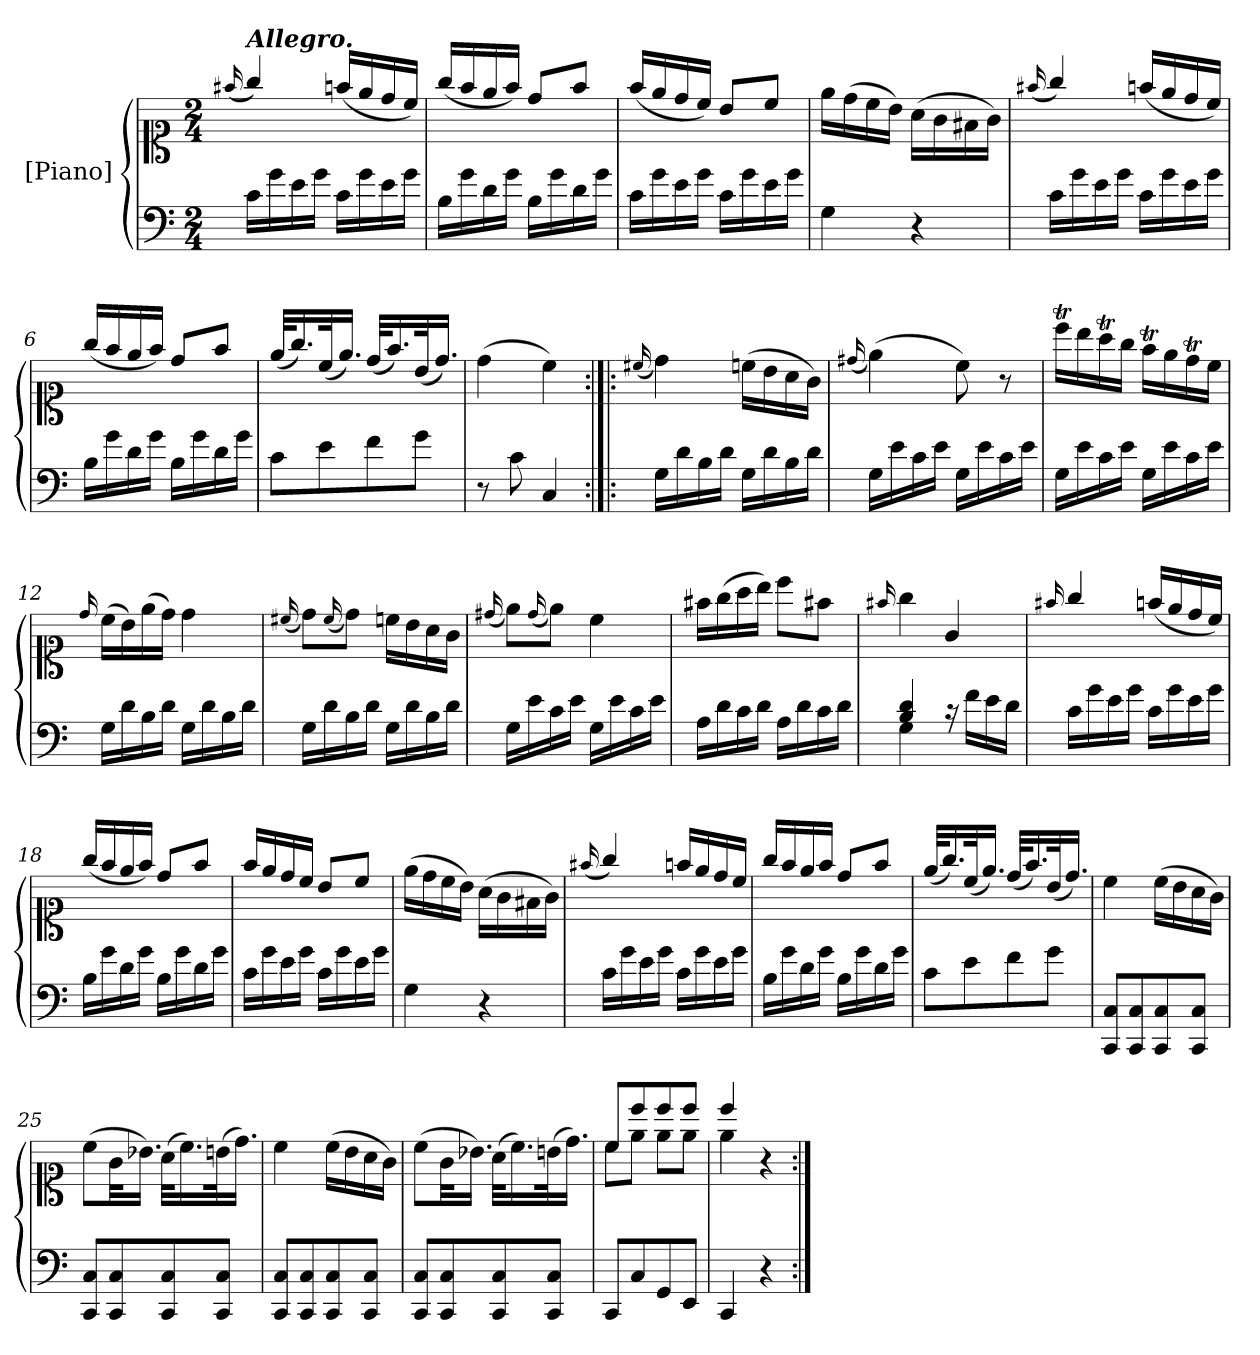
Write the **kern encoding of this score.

**kern	**kern	**dynam
*part2	*part1	*part1
*staff2	*staff1	*staff1
*I"[Piano]	*I"[Piano]	*
*clefF4	*clefC1	*
*k[]	*k[]	*
*C:	*C:	*
*M2/4	*M2/4	*
=1	=1	=1
.	(>16qqff#X/	.
!	!LO:TX:a:Bi:t=Allegro.	!
16c\LL	4gg/)	.
16g\	.	.
16e\	.	.
16g\JJ	.	.
16c\LL	(>16ffn/LL	.
16g\	16ee/	.
16e\	16dd/	.
16g\JJ	16cc/JJ)	.
=2	=2	=2
16B\LL	(>16gg/LL	.
16g\	16ff/	.
16d\	16ee/	.
16g\JJ	16ff/JJ)	.
16B\LL	8dd/L	.
16g\	.	.
16d\	8ff/J	.
16g\JJ	.	.
=3	=3	=3
16c\LL	(>16ff/LL	.
16g\	16ee/	.
16e\	16dd/	.
16g\JJ	16cc/JJ)	.
16c\LL	8b/L	.
16g\	.	.
16e\	8cc/J	.
16g\JJ	.	.
=4	=4	=4
4G\	16ee\LL	.
.	(16dd\	.
.	16cc\	.
.	16b\JJ)	.
4r	(16a\LL	.
.	16g\	.
.	16f#X\	.
.	16g\JJ)	.
=5	=5	=5
.	(>16qqff#X/	.
16c\LL	4gg/)	.
16g\	.	.
16e\	.	.
16g\JJ	.	.
16c\LL	(>16ffn/LL	.
16g\	16ee/	.
16e\	16dd/	.
16g\JJ	16cc/JJ)	.
=6	=6	=6
16B\LL	(>16gg/LL	.
16g\	16ff/	.
16d\	16ee/	.
16g\JJ	16ff/JJ)	.
16B\LL	8dd/L	.
16g\	.	.
16d\	8ff/J	.
16g\JJ	.	.
=7	=7	=7
8c\L	(>32ee/KLL	.
.	16.gg/)	.
8e\	(>32cc/K	.
.	16.ee/JJ)	.
8f\	(32dd/KLL	.
.	16.ff/)	.
8g\J	(>32b/K	.
.	16.dd/JJ)	.
=8	=8	=8
8r	(4dd\	.
8c\	.	.
4C/	4cc\)	.
=9:|!|:	=9:|!|:	=9:|!|:
.	(>16qqcc#X/	.
16G\LL	4dd\)	.
16d\	.	.
16B\	.	.
16d\JJ	.	.
16G\LL	(16ccn\LL	.
16d\	16b\	.
16B\	16a\	.
16d\JJ	16g\JJ)	.
=10	=10	=10
.	(>16qqdd#X/	.
16G\LL	(4ee\)	.
16e\	.	.
16c\	.	.
16e\JJ	.	.
16G\LL	8cc\)	.
16e\	.	.
16c\	8r	.
16e\JJ	.	.
=11	=11	=11
16G\LL	16cccT\LL	.
16e\	16bb\	.
16c\	16aaT\	.
16e\JJ	16gg\JJ	.
16G\LL	16ffT\LL	.
16e\	16ee\	.
16c\	16ddT\	.
16e\JJ	16cc\JJ	.
=12	=12	=12
.	16qqdd/	.
16G\LL	(16cc\LL	.
16d\	16b\)	.
16B\	(16ee\	.
16d\JJ	16dd\JJ)	.
16G\LL	4dd\	.
16d\	.	.
16B\	.	.
16d\JJ	.	.
=13	=13	=13
.	(>16qqcc#X/	.
16G\LL	8dd\L)	.
16d\	.	.
.	(>16qqcc#/	.
16B\	8dd\J)	.
16d\JJ	.	.
16G\LL	16ccn\LL	.
16d\	16b\	.
16B\	16a\	.
16d\JJ	16g\JJ	.
=14	=14	=14
.	(>16qqdd#X/	.
16G\LL	8ee\L)	.
16e\	.	.
.	(>16qqdd#/	.
16c\	8ee\J)	.
16e\JJ	.	.
16G\LL	4cc\	.
16e\	.	.
16c\	.	.
16e\JJ	.	.
=15	=15	=15
16A\LL	16ff#X\LL	.
16d\	(16gg\	.
16c\	16aa\	.
16d\JJ	16bb\JJ)	.
16A\LL	8ccc\L	.
16d\	.	.
16c\	8ff#X\J	.
16d\JJ	.	.
=16	=16	=16
.	16qqff#X/	.
*^	*	*
4B/ 4d/	4G\	4gg\	.
16rc	4ryy	4g/	.
16f\LL	.	.	.
16e\	.	.	.
16d\JJ	.	.	.
*v	*v	*	*
=17	=17	=17
.	16qqff#X/	.
16c\LL	4gg/	.
16g\	.	.
16e\	.	.
16g\JJ	.	.
16c\LL	(>16ffn/LL	.
16g\	16ee/	.
16e\	16dd/	.
16g\JJ	16cc/JJ)	.
=18	=18	=18
16B\LL	(>16gg/LL	.
16g\	16ff/	.
16d\	16ee/	.
16g\JJ	16ff/JJ)	.
16B\LL	8dd/L	.
16g\	.	.
16d\	8ff/J	.
16g\JJ	.	.
=19	=19	=19
16c\LL	16ff/LL	.
16g\	16ee/	.
16e\	16dd/	.
16g\JJ	16cc/JJ	.
16c\LL	8b/L	.
16g\	.	.
16e\	8cc/J	.
16g\JJ	.	.
=20	=20	=20
4G\	(16ee\LL	.
.	16dd\	.
.	16cc\	.
.	16b\JJ)	.
4r	(16a\LL	.
.	16g\	.
.	16f#X\	.
.	16g\JJ)	.
=21	=21	=21
.	(>16qqff#X/	.
16c\LL	4gg/)	.
16g\	.	.
16e\	.	.
16g\JJ	.	.
16c\LL	16ffn/LL	.
16g\	16ee/	.
16e\	16dd/	.
16g\JJ	16cc/JJ	.
=22	=22	=22
16B\LL	16gg/LL	.
16g\	16ff/	.
16d\	16ee/	.
16g\JJ	16ff/JJ	.
16B\LL	8dd/L	.
16g\	.	.
16d\	8ff/J	.
16g\JJ	.	.
=23	=23	=23
8c\L	(>32ee/KLL	pia.
.	16.gg/)	.
8e\	(>32cc/K	.
.	16.ee/JJ)	.
8f\	(>32dd/KLL	.
.	16.ff/)	.
8g\J	(>32b/K	.
.	16.dd/JJ)	.
=24	=24	=24
8CC/ 8C/L	4cc\	for.
8CC/ 8C/	.	.
8CC/ 8C/	(16cc\LL	.
.	16b\	.
8CC/ 8C/J	16a\	.
.	16g\JJ)	.
=25	=25	=25
8CC/ 8C/L	(8cc\L	.
8CC/ 8C/	32g\KL	pia.
.	16.b-X\JJ)	.
8CC/ 8C/	(32a\KLL	.
.	16.cc\)	.
8CC/ 8C/J	(32bn\K	.
.	16.dd\JJ)	.
=26	=26	=26
8CC/ 8C/L	4cc\	for.
8CC/ 8C/	.	.
8CC/ 8C/	(16cc\LL	.
.	16b\	.
8CC/ 8C/J	16a\	.
.	16g\JJ)	.
=27	=27	=27
8CC/ 8C/L	(8cc\L	.
8CC/ 8C/	32g\KL	pia.
.	16.b-X\JJ)	.
8CC/ 8C/	(32a\KLL	.
.	16.cc\)	.
8CC/ 8C/J	(32bn\K	.
.	16.dd\JJ)	.
=28	=28	=28
*	*^	*
8CC/L	8cc/L	8cc\L	.
8C/	8ccc/	8ee\J	for.
8GG/	8ccc/	8ee\L	.
8EE/J	8ccc/J	8ee\J	.
=29	=29	=29	=29
4CC/	4ccc/	4ee\	.
4r	4r	4ryy	.
*	*v	*v	*
=:|!	=:|!	=:|!
*-	*-	*-
